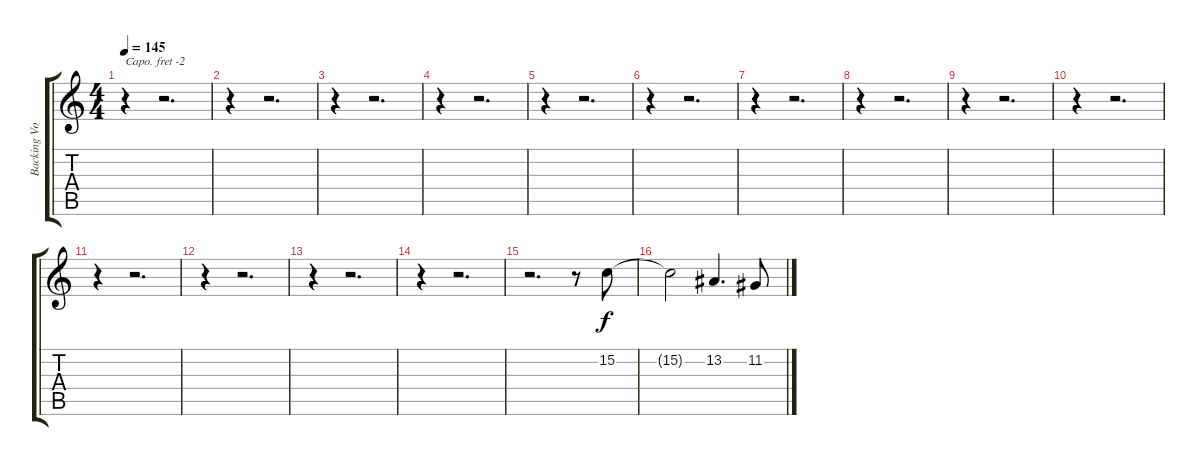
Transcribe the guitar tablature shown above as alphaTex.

\track ("Backing Vocals" "Backing Vo") {instrument cello}
\staff {score tabs}
\capo -2
\tuning (E4 B3 G3 D3 A2 D2) {hide}
\ts (4 4)
\tempo 145
\clef g2
\ks c
r.4{dy f} r.2{d} |
r.4 r.2{d} |
r.4 r.2{d} |
r.4 r.2{d} |
r.4 r.2{d} |
r.4 r.2{d} |
r.4 r.2{d} |
r.4 r.2{d} |
r.4 r.2{d} |
r.4 r.2{d} |
r.4 r.2{d} |
r.4 r.2{d} |
r.4 r.2{d} |
r.4 r.2{d} |
r.2{d} r.8 15.2.8 |
15.2{t}.2 13.2.4{d} 11.2.8
